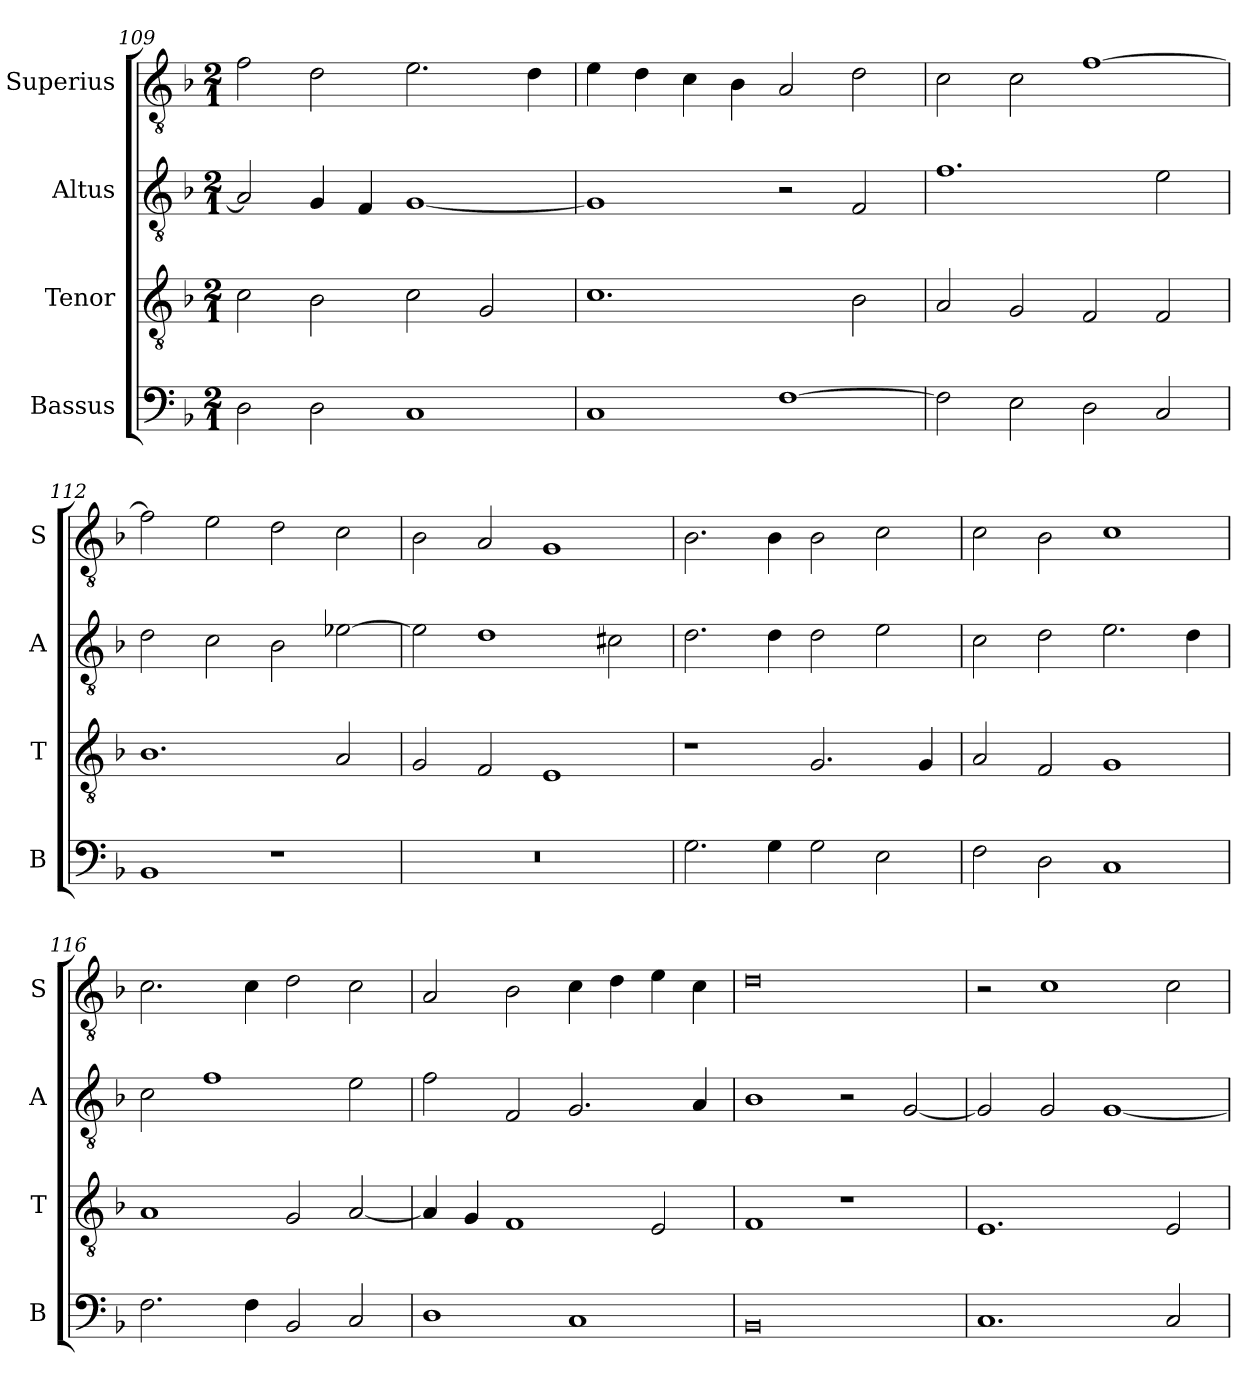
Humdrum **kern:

**kern	**kern	**kern	**kern
*part4	*part3	*part2	*part1
*staff4	*staff3	*staff2	*staff1
*I"Bassus	*I"Tenor	*I"Altus	*I"Superius
*I'B	*I'T	*I'A	*I'S
*clefF4	*clefGv2	*clefGv2	*clefGv2
*k[b-]	*k[b-]	*k[b-]	*k[b-]
*F:	*F:	*F:	*F:
*M2/1	*M2/1	*M2/1	*M2/1
=109	=109	=109	=109
2D	2c	2A]	2f
2D	2B-	4G	2d
.	.	4F	.
1C	2c	[1G	2.e
.	2G	.	.
.	.	.	4d
=110	=110	=110	=110
1C	1.c	1G]	4e
.	.	.	4d
.	.	.	4c
.	.	.	4B-
[1F	.	2r	2A
.	2B-	2F	2d
=111	=111	=111	=111
2F]	2A	1.f	2c
2E	2G	.	2c
2D	2F	.	[1f
2C	2F	2e	.
=112	=112	=112	=112
1BB-	1.B-	2d	2f]
.	.	2c	2e
1r	.	2B-	2d
.	2A	[2e-X	2c
=113	=113	=113	=113
0r	2G	2e-]	2B-
.	2F	1d	2A
.	1E	.	1G
.	.	2c#X	.
=114	=114	=114	=114
2.G	1r	2.d	2.B-
4G	.	4d	4B-
2G	2.G	2d	2B-
2E	.	2e	2c
.	4G	.	.
=115	=115	=115	=115
2F	2A	2c	2c
2D	2F	2d	2B-
1C	1G	2.e	1c
.	.	4d	.
=116	=116	=116	=116
2.F	1A	2c	2.c
.	.	1f	.
4F	.	.	4c
2BB-	2G	.	2d
2C	[2A	2e	2c
=117	=117	=117	=117
1D	4A]	2f	2A
.	4G	.	.
.	1F	2F	2B-
1C	.	2.G	4c
.	.	.	4d
.	2E	.	4e
.	.	4A	4c
=118	=118	=118	=118
0BB-	1F	1B-	0d
.	1r	2r	.
.	.	[2G	.
=119	=119	=119	=119
1.C	1.E	2G]	2r
.	.	2G	1c
.	.	[1G	.
2C	2E	.	2c
=	=	=	=
*-	*-	*-	*-
